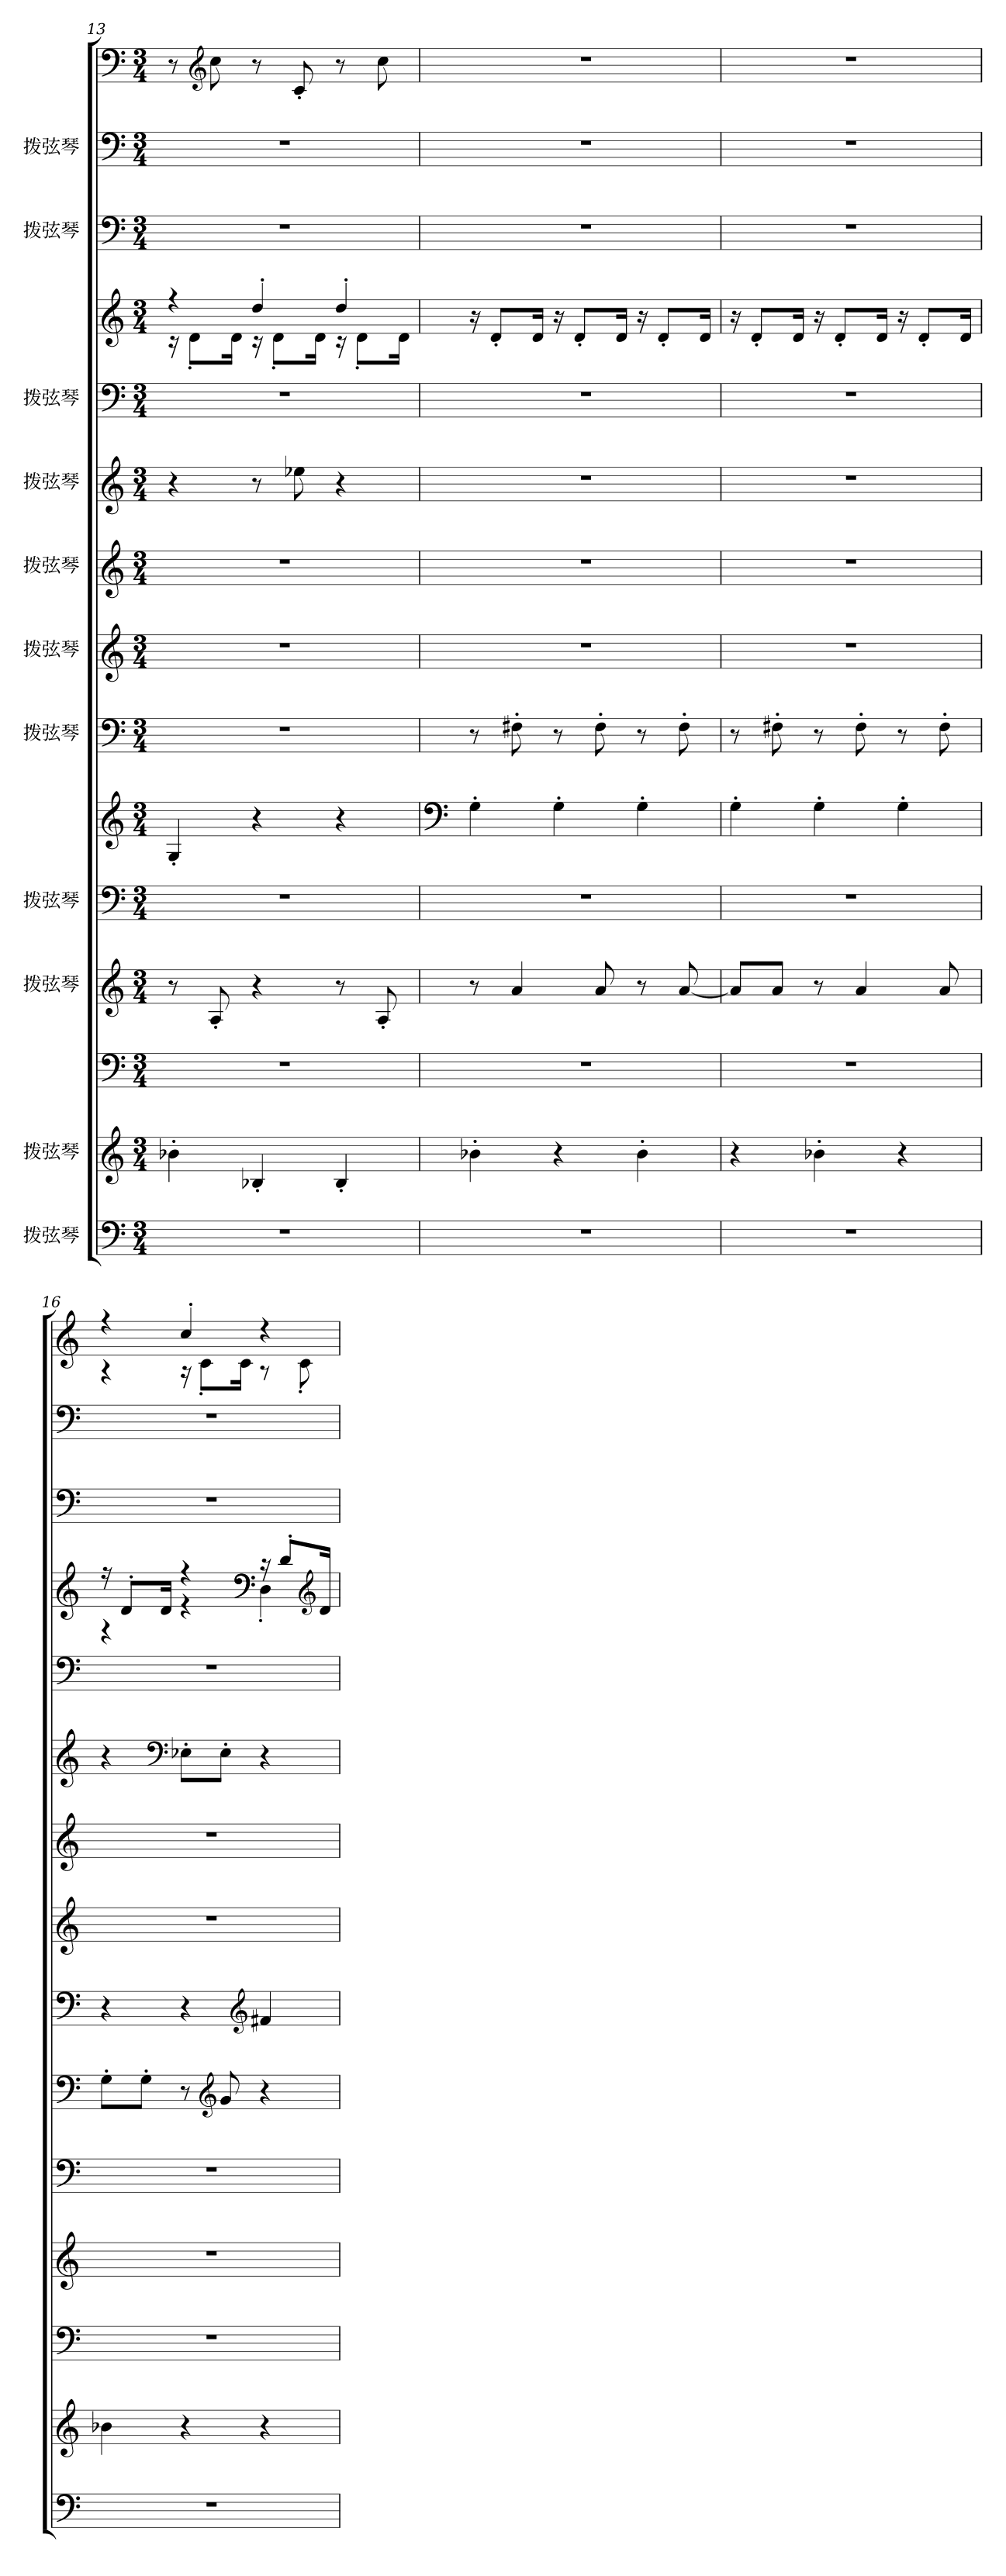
**kern	**kern	**kern	**kern	**kern	**kern	**kern	**kern	**kern	**kern	**kern	**kern	**kern	**kern	**kern
*part11	*part10	*part10	*part9	*part8	*part8	*part7	*part6	*part5	*part4	*part3	*part3	*part2	*part1	*part1
*staff15	*staff14	*staff13	*staff12	*staff11	*staff10	*staff9	*staff8	*staff7	*staff6	*staff5	*staff4	*staff3	*staff2	*staff1
*I"拨弦琴	*I"拨弦琴	*	*I"拨弦琴	*I"拨弦琴	*	*I"拨弦琴	*I"拨弦琴	*I"拨弦琴	*I"拨弦琴	*I"拨弦琴	*	*I"拨弦琴	*I"拨弦琴	*
!!LO:PB:g=z
*clefF4	*clefG2	*clefF4	*clefG2	*clefF4	*clefG2	*clefF4	*clefG2	*clefG2	*clefG2	*clefF4	*clefG2	*clefF4	*clefF4	*clefF4
*k[]	*k[]	*k[]	*k[]	*k[]	*k[]	*k[]	*k[]	*k[]	*k[]	*k[]	*k[]	*k[]	*k[]	*k[]
*M3/4	*M3/4	*M3/4	*M3/4	*M3/4	*M3/4	*M3/4	*M3/4	*M3/4	*M3/4	*M3/4	*M3/4	*M3/4	*M3/4	*M3/4
=13	=13	=13	=13	=13	=13	=13	=13	=13	=13	=13	=13	=13	=13	=13
*	*	*	*	*	*	*	*	*	*	*	*^	*	*	*
2.r	4b-X'\	2.r	8r	2.r	4G'/	2.r	2.r	2.r	4r	2.r	4r	16r	2.r	2.r	8r
.	.	.	.	.	.	.	.	.	.	.	.	8d'\L	.	.	.
*	*	*	*	*	*	*	*	*	*	*	*	*	*	*	*clefG2
.	.	.	8A'/	.	.	.	.	.	.	.	.	.	.	.	8cc\
.	.	.	.	.	.	.	.	.	.	.	.	16d\Jk	.	.	.
.	4B-X'/	.	4r	.	4r	.	.	.	8r	.	4dd'/	16r	.	.	8r
.	.	.	.	.	.	.	.	.	.	.	.	8d'\L	.	.	.
.	.	.	.	.	.	.	.	.	8ee-X\	.	.	.	.	.	8c'/
.	.	.	.	.	.	.	.	.	.	.	.	16d\Jk	.	.	.
.	4B-'/	.	8r	.	4r	.	.	.	4r	.	4dd'/	16r	.	.	8r
.	.	.	.	.	.	.	.	.	.	.	.	8d'\L	.	.	.
.	.	.	8A'/	.	.	.	.	.	.	.	.	.	.	.	8cc\
.	.	.	.	.	.	.	.	.	.	.	.	16d\Jk	.	.	.
*	*	*	*	*	*	*	*	*	*	*	*v	*v	*	*	*
=14	=14	=14	=14	=14	=14	=14	=14	=14	=14	=14	=14	=14	=14	=14
*	*	*	*	*	*clefF4	*	*	*	*	*	*	*	*	*
2.r	4b-X'\	2.r	8r	2.r	4G'\	8r	2.r	2.r	2.r	2.r	16r	2.r	2.r	2.r
.	.	.	.	.	.	.	.	.	.	.	8d'/L	.	.	.
.	.	.	4a/	.	.	8F#X'\	.	.	.	.	.	.	.	.
.	.	.	.	.	.	.	.	.	.	.	16d/Jk	.	.	.
.	4r	.	.	.	4G'\	8r	.	.	.	.	16r	.	.	.
.	.	.	.	.	.	.	.	.	.	.	8d'/L	.	.	.
.	.	.	8a/	.	.	8F#'\	.	.	.	.	.	.	.	.
.	.	.	.	.	.	.	.	.	.	.	16d/Jk	.	.	.
.	4b-'\	.	8r	.	4G'\	8r	.	.	.	.	16r	.	.	.
.	.	.	.	.	.	.	.	.	.	.	8d'/L	.	.	.
.	.	.	[8a/	.	.	8F#'\	.	.	.	.	.	.	.	.
.	.	.	.	.	.	.	.	.	.	.	16d/Jk	.	.	.
=15	=15	=15	=15	=15	=15	=15	=15	=15	=15	=15	=15	=15	=15	=15
2.r	4r	2.r	8a/L]	2.r	4G'\	8r	2.r	2.r	2.r	2.r	16r	2.r	2.r	2.r
.	.	.	.	.	.	.	.	.	.	.	8d'/L	.	.	.
.	.	.	8a/J	.	.	8F#X'\	.	.	.	.	.	.	.	.
.	.	.	.	.	.	.	.	.	.	.	16d/Jk	.	.	.
.	4b-X'\	.	8r	.	4G'\	8r	.	.	.	.	16r	.	.	.
.	.	.	.	.	.	.	.	.	.	.	8d'/L	.	.	.
.	.	.	4a/	.	.	8F#'\	.	.	.	.	.	.	.	.
.	.	.	.	.	.	.	.	.	.	.	16d/Jk	.	.	.
.	4r	.	.	.	4G'\	8r	.	.	.	.	16r	.	.	.
.	.	.	.	.	.	.	.	.	.	.	8d'/L	.	.	.
.	.	.	8a/	.	.	8F#'\	.	.	.	.	.	.	.	.
.	.	.	.	.	.	.	.	.	.	.	16d/Jk	.	.	.
!!LO:PB:g=z
=16	=16	=16	=16	=16	=16	=16	=16	=16	=16	=16	=16	=16	=16	=16
*	*	*	*	*	*	*	*	*	*	*	*^	*	*	*^
2.r	4b-X\	2.r	2.r	2.r	8G'\L	4r	2.r	2.r	4r	2.r	16r	4r	2.r	2.r	4r	4r
.	.	.	.	.	.	.	.	.	.	.	8d'/L	.	.	.	.	.
.	.	.	.	.	8G'\J	.	.	.	.	.	.	.	.	.	.	.
.	.	.	.	.	.	.	.	.	.	.	16d/Jk	.	.	.	.	.
*	*	*	*	*	*	*	*	*	*clefF4	*	*	*	*	*	*	*
.	4r	.	.	.	8r	4r	.	.	8E-X'\L	.	4r	4r	.	.	4cc'/	16r
.	.	.	.	.	.	.	.	.	.	.	.	.	.	.	.	8c'\L
*	*	*	*	*	*clefG2	*	*	*	*	*	*	*	*	*	*	*
.	.	.	.	.	8g/	.	.	.	8E-'\J	.	.	.	.	.	.	.
.	.	.	.	.	.	.	.	.	.	.	.	.	.	.	.	16c\Jk
*	*	*	*	*	*	*clefG2	*	*	*	*	*clefF4	*	*	*	*	*
.	4r	.	.	.	4r	4f#X/	.	.	4r	.	16r	4D'\	.	.	4r	8r
.	.	.	.	.	.	.	.	.	.	.	8d'/L	.	.	.	.	.
.	.	.	.	.	.	.	.	.	.	.	.	.	.	.	.	8c'\
*	*	*	*	*	*	*	*	*	*	*	*clefG2	*	*	*	*	*
.	.	.	.	.	.	.	.	.	.	.	16d/Jk	.	.	.	.	.
*	*	*	*	*	*	*	*	*	*	*	*v	*v	*	*	*v	*v
=	=	=	=	=	=	=	=	=	=	=	=	=	=	=
*-	*-	*-	*-	*-	*-	*-	*-	*-	*-	*-	*-	*-	*-	*-
